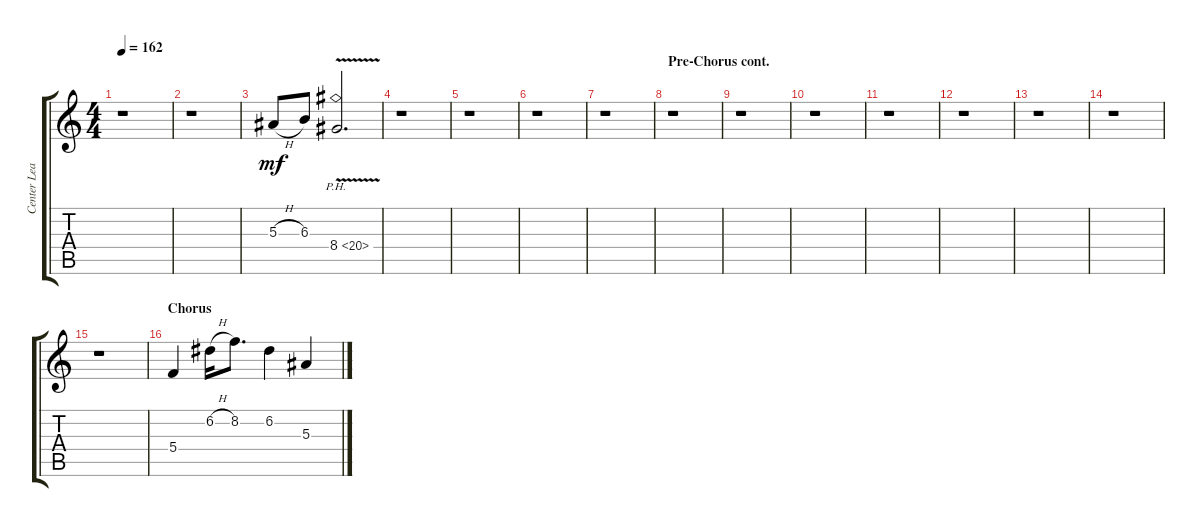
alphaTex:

\track ("Center Lead 2" "Center Lea") {instrument overdrivenguitar}
\staff {score tabs}
\tuning (D4 A3 F3 C3 G2 C2) {hide}
\ts (4 4)
\tempo 162
\clef g2
\ks aminor
r.1{dy mf} |
r.1 |
5.3{h}.8 6.3.8 8.4{ph 12 v}.2{d} |
r.1 |
r.1 |
r.1 |
r.1 |
\section ("" "Pre-Chorus cont.")
r.1 |
r.1 |
r.1 |
r.1 |
r.1 |
r.1 |
r.1 |
r.1 |
\section ("" "Chorus")
5.4.4 6.2{h}.16 8.2.8{d} 6.2.4 5.3.4
